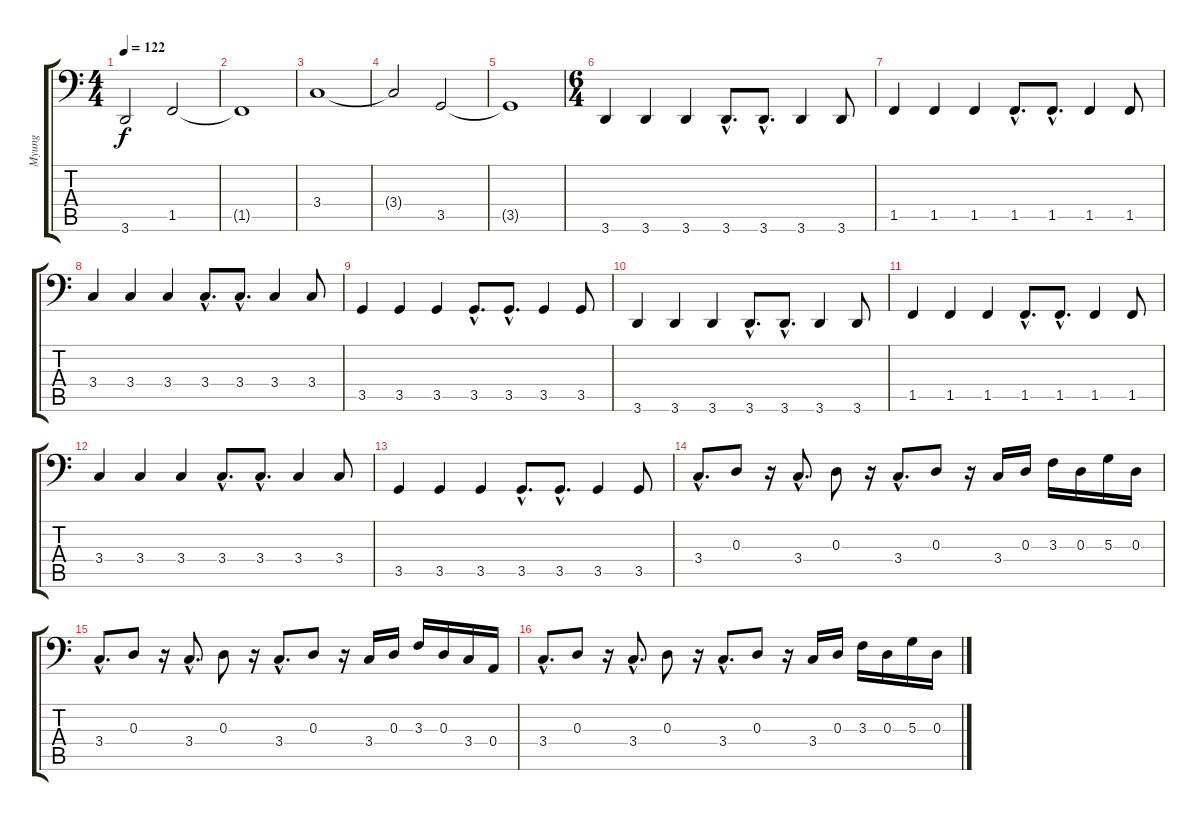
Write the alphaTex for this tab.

\track ("Myung" "Myung") {instrument electricbassfinger}
\staff {score tabs}
\tuning (C3 G2 D2 A1 E1 B0) {hide}
\ts (4 4)
\tempo 122
\clef f4
\ks c
3.6{t}.2{dy f} 1.5.2 |
1.5{t}.1 |
3.4.1 |
3.4{t}.2 3.5.2 |
3.5{t}.1 |
\ts (6 4)
3.6.4 3.6.4 3.6.4 3.6{hac}.8{d} 3.6{hac}.8{d} 3.6.4 3.6.8 |
1.5.4 1.5.4 1.5.4 1.5{hac}.8{d} 1.5{hac}.8{d} 1.5.4 1.5.8 |
3.4.4 3.4.4 3.4.4 3.4{hac}.8{d} 3.4{hac}.8{d} 3.4.4 3.4.8 |
3.5.4 3.5.4 3.5.4 3.5{hac}.8{d} 3.5{hac}.8{d} 3.5.4 3.5.8 |
3.6.4 3.6.4 3.6.4 3.6{hac}.8{d} 3.6{hac}.8{d} 3.6.4 3.6.8 |
1.5.4 1.5.4 1.5.4 1.5{hac}.8{d} 1.5{hac}.8{d} 1.5.4 1.5.8 |
3.4.4 3.4.4 3.4.4 3.4{hac}.8{d} 3.4{hac}.8{d} 3.4.4 3.4.8 |
3.5.4 3.5.4 3.5.4 3.5{hac}.8{d} 3.5{hac}.8{d} 3.5.4 3.5.8 |
3.4{hac}.8{d} 0.3.8 r.16 3.4{hac}.8{d} 0.3.8 r.16 3.4{hac}.8{d} 0.3.8 r.16 3.4.16 0.3.16 3.3.16 0.3.16 5.3.16 0.3.16 |
3.4{hac}.8{d} 0.3.8 r.16 3.4{hac}.8{d} 0.3.8 r.16 3.4{hac}.8{d} 0.3.8 r.16 3.4.16 0.3.16 3.3.16 0.3.16 3.4.16 0.4.16 |
3.4{hac}.8{d} 0.3.8 r.16 3.4{hac}.8{d} 0.3.8 r.16 3.4{hac}.8{d} 0.3.8 r.16 3.4.16 0.3.16 3.3.16 0.3.16 5.3.16 0.3.16
